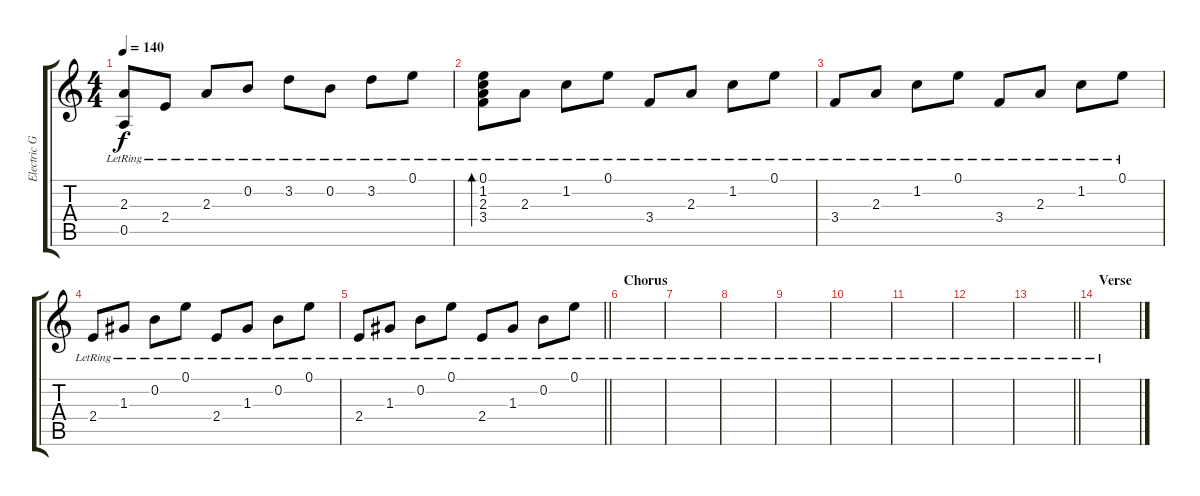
\track ("Electric Guitar (clean)" "Electric G") {instrument electricguitarclean}
\staff {score tabs}
\tuning (E4 B3 G3 D3 A2 E2) {hide}
\ts (4 4)
\tempo 140
\clef g2
\ks c
(2.3{lr} 0.5{lr}).8{dy f} 2.4{lr}.8 2.3{lr}.8 0.2{lr}.8 3.2{lr}.8 0.2{lr}.8 3.2{lr}.8 0.1{lr}.8 |
(0.1{lr} 1.2{lr} 2.3{lr} 3.4{lr}).8{bd 60} 2.3{lr}.8 1.2{lr}.8 0.1{lr}.8 3.4{lr}.8 2.3{lr}.8 1.2{lr}.8 0.1{lr}.8 |
3.4{lr}.8 2.3{lr}.8 1.2{lr}.8 0.1{lr}.8 3.4{lr}.8 2.3{lr}.8 1.2{lr}.8 0.1{lr}.8 |
2.4{lr}.8 1.3{lr}.8 0.2{lr}.8 0.1{lr}.8 2.4{lr}.8 1.3{lr}.8 0.2{lr}.8 0.1{lr}.8 |
\barLineRight lightlight
2.4{lr}.8 1.3{lr}.8 0.2{lr}.8 0.1{lr}.8 2.4{lr}.8 1.3{lr}.8 0.2{lr}.8 0.1{lr}.8 |
\section ("" "Chorus")
|
|
|
|
|
|
|
\barLineRight lightlight
|
\section ("" "Verse")
